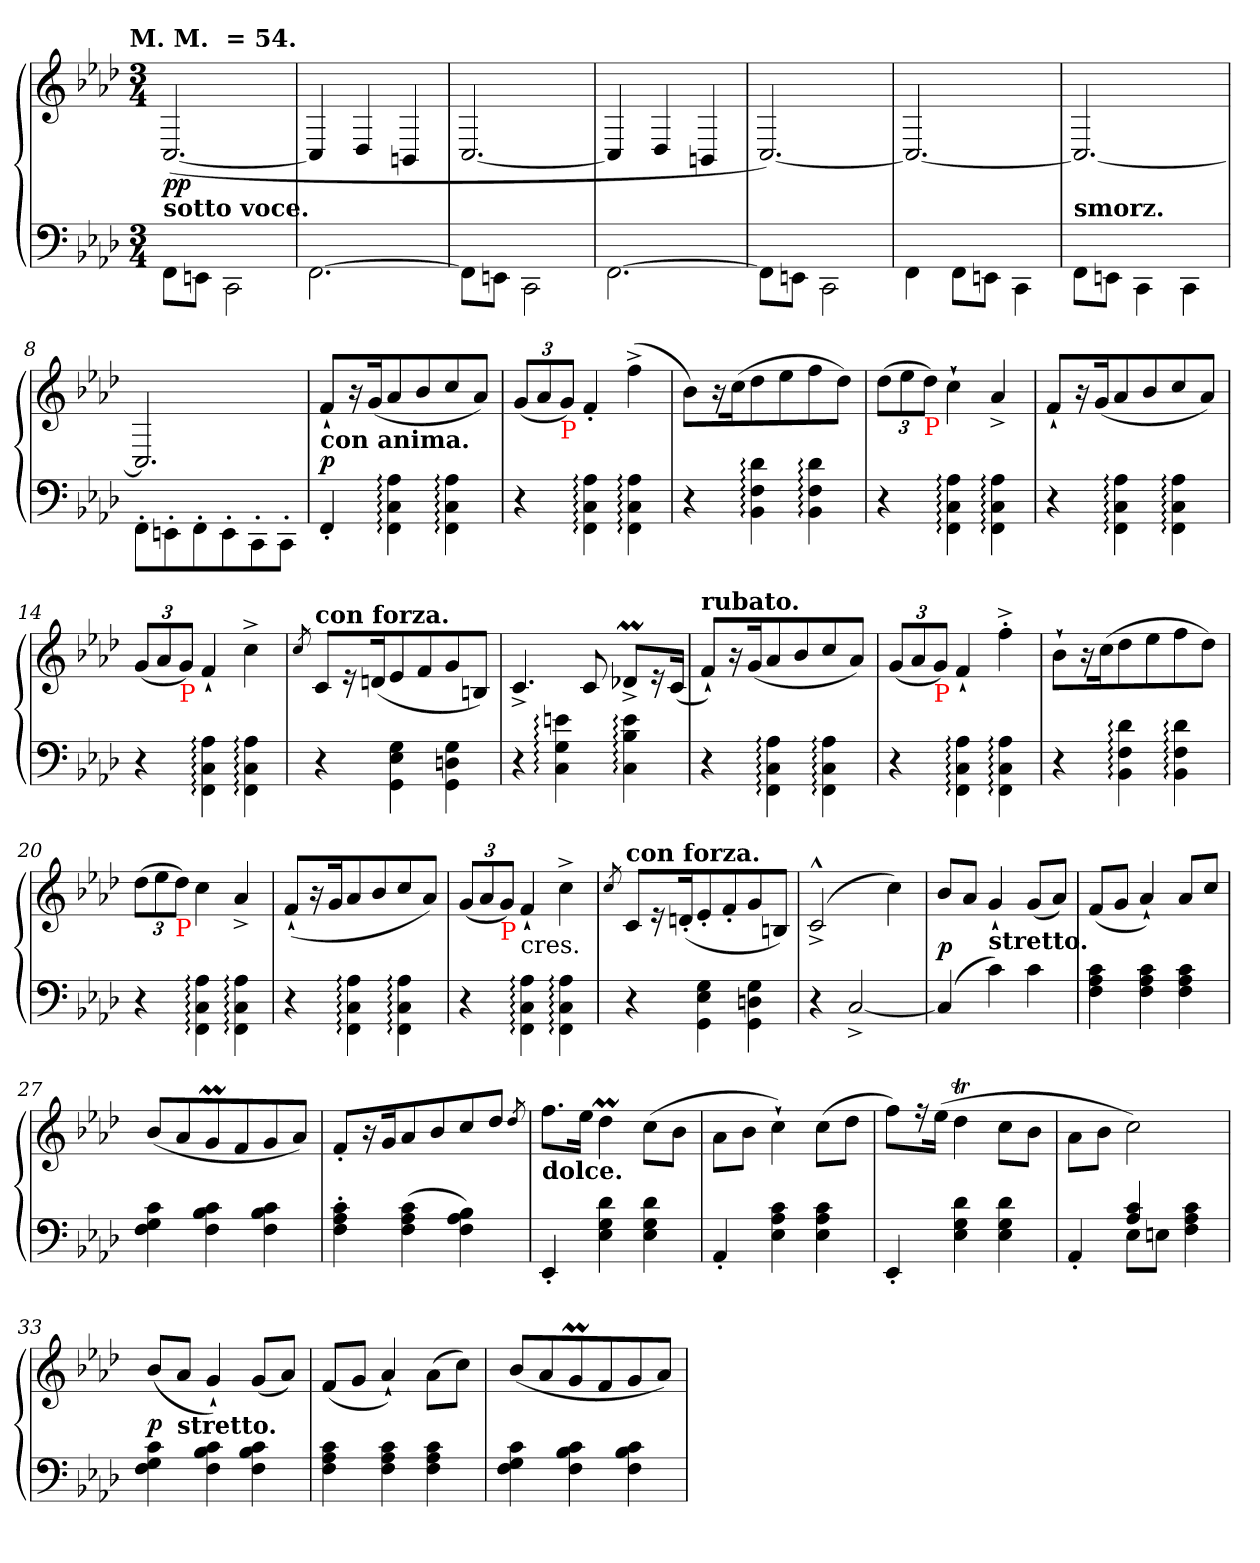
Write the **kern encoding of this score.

**kern	**kern	**dynam
*part1	*part1	*part1
*staff2	*staff1	*staff1/2
*clefF4	*clefG2	*
*k[b-e-a-d-]	*k[b-e-a-d-]	*
*f:	*f:	*
!!LO:TX:omd:t=M. M. &nbsp;=&nbsp;54.
*M3/4	*M3/4	*
*MM162	*MM162	*
=1	=1	=1
!	!LO:TX:b:B:t=sotto voce.	!
!	!	!LO:DY:b
8FF\L	(>[2.C/	pp
8EEn\J	.	.
2CC\	.	.
=2	=2	=2
[2.FF\	4C/]	.
.	4D-/	.
.	4BBn/	.
=3	=3	=3
8FF\L]	[2.C/	.
8EEn\J	.	.
2CC\	.	.
=4	=4	=4
[2.FF\	4C/]	.
.	4D-/	.
.	4BBn/	.
=5	=5	=5
8FF\L]	[2.C/)	.
8EEn\J	.	.
2CC\	.	.
=6	=6	=6
4FF\	2.C/_	.
8FF\L	.	.
8EEn\J	.	.
4CC\	.	.
=7	=7	=7
!LO:TX:a:B:t=smorz.	!	!
8FF\L	2.C/_	.
8EEn\J	.	.
4CC\	.	.
4CC\	.	.
=8	=8	=8
8FF'\L	2.C/]	.
8EEn'\	.	.
8FF'\	.	.
8EE'\	.	.
8CC'\	.	.
8CC'\J	.	.
=9	=9	=9
!	!LO:TX:b:B:t=con anima.	!
4FF'	8f`L	p
.	16r	.
.	(<16gk	.
4A-:\ 4C:\ 4FF:\	8a-	.
.	8b-	.
4A-:\ 4C:\ 4FF:\	8cc	.
.	8a-J)	.
=10	=10	=10
*	*Xbrackettup	*
4r	(<12gL	.
.	12a-	.
!	!LO:TX:b:color=red:t=P	!
.	12gJ)	.
4A-:\ 4C:\ 4FF:\	4f'	.
4A-:\ 4C:\ 4FF:\	(>4ff^	.
=11	=11	=11
4r	8b-L)	.
.	16r	.
.	(>16cck	.
4d-:\ 4F:\ 4BB-:\	8dd-	.
.	8ee-	.
4d-: 4F: 4BB-:	8ff	.
.	8dd-J)	.
=12	=12	=12
4r	(>12dd-L	.
.	12ee-	.
!	!LO:TX:b:color=red:t=P	!
.	12dd-J)	.
4A-:\ 4C:\ 4FF:\	4cc`	.
4A-:\ 4C:\ 4FF:\	4a-^>	.
=13	=13	=13
4r	8f`L	.
.	16r	.
.	(<16gk	.
4A-:\ 4C:\ 4FF:\	8a-	.
.	8b-	.
4A-:\ 4C:\ 4FF:\	8cc	.
.	8a-J)	.
=14	=14	=14
4r	(<12gL	.
.	12a-	.
!	!LO:TX:b:color=red:t=P	!
.	12gJ)	.
4A-:\ 4C:\ 4FF:\	4f`	.
4A-:\ 4C:\ 4FF:\	4cc^	.
=15	=15	=15
.	8qcc/	.
!	!LO:TX:a:B:t=con forza.	!
4r	8cL	.
.	16r	.
.	(<16dnk	.
4G\ 4E-\ 4GG\	8e-	.
.	8f	.
4G\ 4Dn\ 4GG\	8g	.
.	8BnJ)	.
=16	=16	=16
4r	4.c^>	.
4en: 4G: 4C:	.	.
.	8c	.
4e: 4B-: 4C:	8d-XM^>L	.
.	16r	.
.	(<16cJk	.
=17	=17	=17
!	!LO:TX:a:B:t=rubato.	!
4r	8f`L)	.
.	16r	.
.	(<16gk	.
4A-:\ 4C:\ 4FF:\	8a-	.
.	8b-	.
4A-:\ 4C:\ 4FF:\	8cc	.
.	8a-J)	.
=18	=18	=18
4r	(<12gL	.
.	12a-	.
!	!LO:TX:b:color=red:t=P	!
.	12gJ)	.
4A-:\ 4C:\ 4FF:\	4f`	.
4A-:\ 4C:\ 4FF:\	4ff'^	.
=19	=19	=19
4r	8b-`L	.
.	16r	.
.	(>16cck	.
4d-: 4F: 4BB-:	8dd-	.
.	8ee-	.
4d-: 4F: 4BB-:	8ff	.
.	8dd-J)	.
=20	=20	=20
4r	(>12dd-L	.
.	12ee-	.
!	!LO:TX:b:color=red:t=P	!
.	12dd-J)	.
4A-:\ 4C:\ 4FF:\	4cc	.
4A-:\ 4C:\ 4FF:\	4a-^	.
=21	=21	=21
4r	(<8f`L	.
.	16r	.
.	16gk	.
4A-:\ 4C:\ 4FF:\	8a-	.
.	8b-	.
4A-:\ 4C:\ 4FF:\	8cc	.
.	8a-J)	.
=22	=22	=22
4r	(<12gL	.
.	12a-	.
!	!LO:TX:b:color=red:t=P	!
.	12gJ)	.
!	!LO:TX:c:t=cres.	!
4A-:\ 4C:\ 4FF:\	4f`	.
4A-:\ 4C:\ 4FF:\	4cc^	.
=23	=23	=23
.	8qcc/	.
!	!LO:TX:a:B:t=con forza.	!
4r	8cL	.
.	16r	.
.	(<16dn'k	.
4G\ 4E-\ 4GG\	8e-'	.
.	8f'	.
4G\ 4Dn\ 4GG\	8g	.
.	8BnJ)	.
=24	=24	=24
4r	(>2c^^>^	.
[2C^>	.	.
.	4cc)	.
=25	=25	=25
(>4C]	8b-L	p
.	8a-J	.
!	!LO:TX:b:B:t=stretto.	!
4c)	4g`	.
4c	(<8gL	.
.	8a-J)	.
=26	=26	=26
4c 4A- 4F	(<8fL	.
.	8gJ	.
4c 4A- 4F	4a-`)	.
4c 4A- 4F	8a-/L	.
.	8ccJ	.
=27	=27	=27
4c 4G 4F	(<8b-L	.
.	8a-	.
4c 4B- 4F	8gm	.
.	8f	.
4c 4B- 4F	8g	.
.	8a-J)	.
=28	=28	=28
4c' 4A-' 4F'	8f'L	.
.	16r	.
.	16gk	.
(>4c 4A- 4F	8a-	.
.	8b-	.
4B- 4A- 4F)	8cc	.
.	8dd-J	.
.	8qdd-/	.
=29	=29	=29
!	!LO:TX:b:B:t=dolce.	!
4EE-'	8.ffL	.
.	16ee-Jk	.
4d- 4G 4E-	4dd-M	.
4d- 4G 4E-	(>8ccL	.
.	8b-J	.
=30	=30	=30
4AA-'	8a-\L	.
.	8b-J	.
4c 4A- 4E-	4cc`)	.
4c 4A- 4E-	(>8ccL	.
.	8dd-J	.
=31	=31	=31
4EE-'	8ffL)	.
.	16r	.
.	(>16ee-Jk	.
4d- 4G 4E-	4dd-T	.
4d- 4G 4E-	8ccL	.
.	8b-J	.
=32	=32	=32
*^	*	*
4ryy	4AA-'/	8a-\L	.
.	.	8b-J	.
8E-\L	4c/ 4A-/	2cc)	.
8EnJ	.	.	.
4c\ 4A-\ 4F\	4ryy	.	.
*v	*v	*	*
=33	=33	=33
4c 4G 4F	(<8b-L	p
!	!LO:TX:b:B:t=stretto.	!
.	8a-J	.
4c 4B- 4F	4g`)	.
4c 4B- 4F	(<8gL	.
.	8a-J)	.
=34	=34	=34
4c 4A- 4F	(<8fL	.
.	8gJ	.
4c 4A- 4F	4a-`)	.
4c 4A- 4F	(>8a-L	.
.	8ccJ)	.
=35	=35	=35
4c 4G 4F	(<8b-L	.
.	8a-	.
4c 4B- 4F	8gm	.
.	8f	.
4c 4B- 4F	8g	.
.	8a-J)	.
=	=	=
*-	*-	*-
